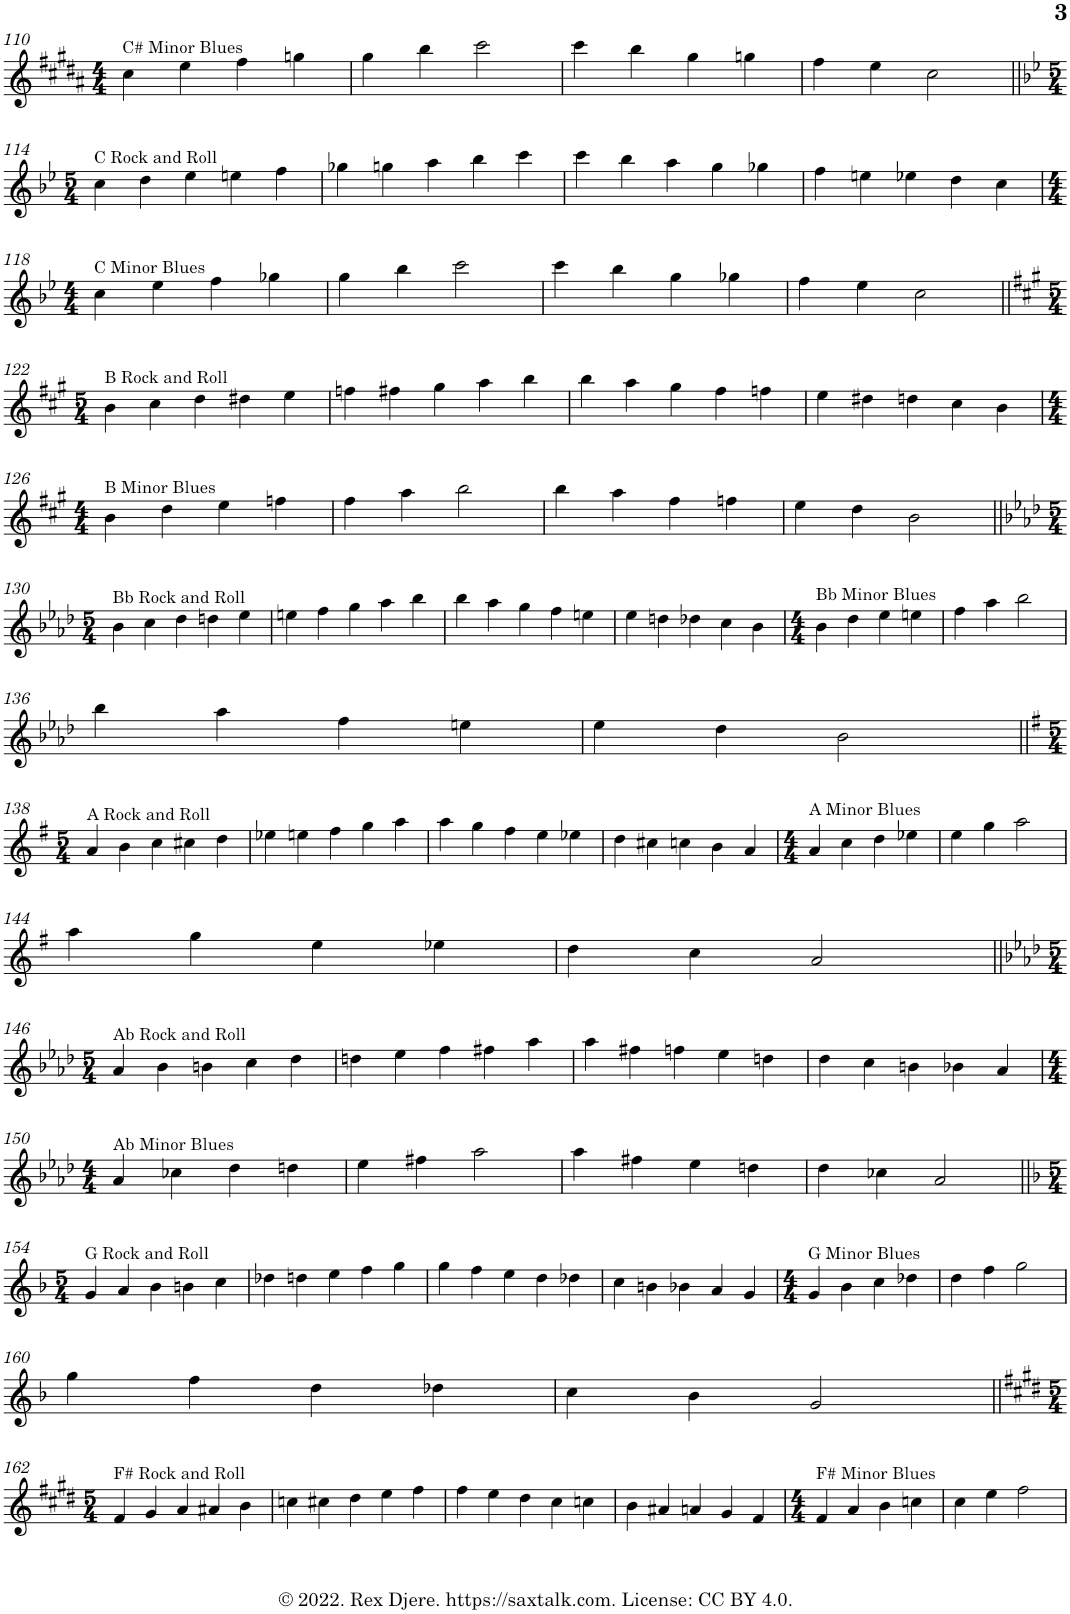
**kern
*part1
*staff1
*I"Alto Saxophone
*I'A. Sax.
!!LO:PB:g=z
*clefG2
*Trd5c9
*k[f#c#g#d#a#]
*M4/4
=110
!LO:TX:a:t=C# Minor Blues
4cc#\
4ee\
4ff#\
4ggn\
=111
4gg#\
4bb\
2ccc#\
=112
4ccc#\
4bb\
4gg#\
4ggn\
=113
4ff#\
4ee\
2cc#\
!!LO:LB:g=z
=114||
*k[b-e-]
*M5/4
!LO:TX:a:t=C Rock and Roll
4cc\
4dd\
4ee-\
4een\
4ff\
=115
4gg-X\
4ggn\
4aa\
4bb-\
4ccc\
=116
4ccc\
4bb-\
4aa\
4gg\
4gg-X\
=117
4ff\
4een\
4ee-X\
4dd\
4cc\
!!LO:LB:g=z
=118
*M4/4
!LO:TX:a:t=C Minor Blues
4cc\
4ee-\
4ff\
4gg-X\
=119
4gg\
4bb-\
2ccc\
=120
4ccc\
4bb-\
4gg\
4gg-X\
=121
4ff\
4ee-\
2cc\
!!LO:LB:g=z
=122||
*k[f#c#g#]
*M5/4
!LO:TX:a:t=B Rock and Roll
4b\
4cc#\
4dd\
4dd#X\
4ee\
=123
4ffn\
4ff#X\
4gg#\
4aa\
4bb\
=124
4bb\
4aa\
4gg#\
4ff#\
4ffn\
=125
4ee\
4dd#X\
4ddn\
4cc#\
4b\
!!LO:LB:g=z
=126
*M4/4
!LO:TX:a:t=B Minor Blues
4b\
4dd\
4ee\
4ffn\
=127
4ff#\
4aa\
2bb\
=128
4bb\
4aa\
4ff#\
4ffn\
=129
4ee\
4dd\
2b\
!!LO:LB:g=z
=130||
*k[b-e-a-d-]
*M5/4
!LO:TX:a:t=Bb Rock and Roll
4b-\
4cc\
4dd-\
4ddn\
4ee-\
=131
4een\
4ff\
4gg\
4aa-\
4bb-\
=132
4bb-\
4aa-\
4gg\
4ff\
4een\
=133
4ee-\
4ddn\
4dd-X\
4cc\
4b-\
=134
*M4/4
!LO:TX:a:t=Bb Minor Blues
4b-\
4dd-\
4ee-\
4een\
=135
4ff\
4aa-\
2bb-\
!!LO:LB:g=z
=136
4bb-\
4aa-\
4ff\
4een\
=137
4ee-\
4dd-\
2b-\
!!LO:LB:g=z
=138||
*k[f#]
*M5/4
!LO:TX:a:t=A Rock and Roll
4a/
4b\
4cc\
4cc#X\
4dd\
=139
4ee-X\
4een\
4ff#\
4gg\
4aa\
=140
4aa\
4gg\
4ff#\
4ee\
4ee-X\
=141
4dd\
4cc#X\
4ccn\
4b\
4a/
=142
*M4/4
!LO:TX:a:t=A Minor Blues
4a/
4cc\
4dd\
4ee-X\
=143
4ee\
4gg\
2aa\
!!LO:LB:g=z
=144
4aa\
4gg\
4ee\
4ee-X\
=145
4dd\
4cc\
2a/
!!LO:LB:g=z
=146||
*k[b-e-a-d-]
*M5/4
!LO:TX:a:t=Ab Rock and Roll
4a-/
4b-\
4bn\
4cc\
4dd-\
=147
4ddn\
4ee-\
4ff\
4ff#X\
4aa-\
=148
4aa-\
4ff#X\
4ffn\
4ee-\
4ddn\
=149
4dd-\
4cc\
4bn\
4b-X\
4a-/
!!LO:LB:g=z
=150
*M4/4
!LO:TX:a:t=Ab Minor Blues
4a-/
4cc-X\
4dd-\
4ddn\
=151
4ee-\
4ff#X\
2aa-\
=152
4aa-\
4ff#X\
4ee-\
4ddn\
=153
4dd-\
4cc-X\
2a-/
!!LO:LB:g=z
=154||
*k[b-]
*M5/4
!LO:TX:a:t=G Rock and Roll
4g/
4a/
4b-\
4bn\
4cc\
=155
4dd-X\
4ddn\
4ee\
4ff\
4gg\
=156
4gg\
4ff\
4ee\
4dd\
4dd-X\
=157
4cc\
4bn\
4b-X\
4a/
4g/
=158
*M4/4
!LO:TX:a:t=G Minor Blues
4g/
4b-\
4cc\
4dd-X\
=159
4dd\
4ff\
2gg\
!!LO:LB:g=z
=160
4gg\
4ff\
4dd\
4dd-X\
=161
4cc\
4b-\
2g/
!!LO:LB:g=z
=162||
*k[f#c#g#d#]
*M5/4
!LO:TX:a:t=F# Rock and Roll
4f#/
4g#/
4a/
4a#X/
4b\
=163
4ccn\
4cc#X\
4dd#\
4ee\
4ff#\
=164
4ff#\
4ee\
4dd#\
4cc#\
4ccn\
=165
4b\
4a#X/
4an/
4g#/
4f#/
=166
*M4/4
!LO:TX:a:t=F# Minor Blues
4f#/
4a/
4b\
4ccn\
=167
4cc#\
4ee\
2ff#\
=
*-
